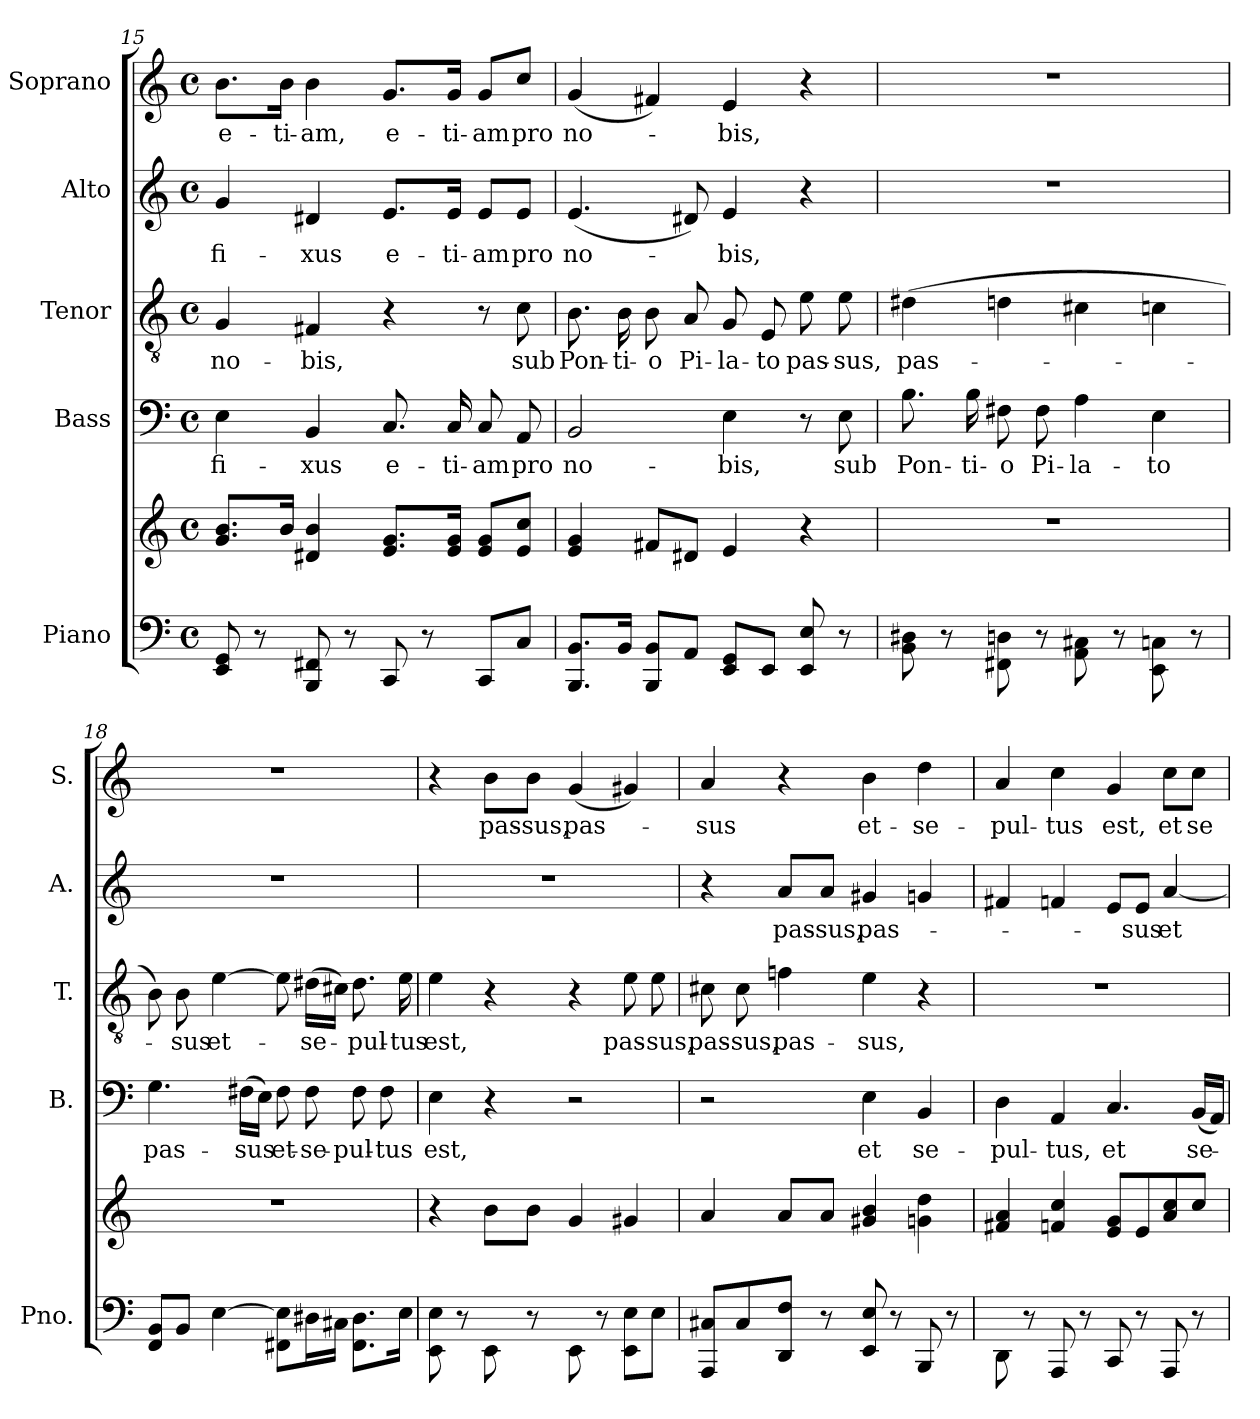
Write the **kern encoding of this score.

**kern	**kern	**kern	**text	**kern	**text	**kern	**text	**kern	**text
*part5	*part5	*part4	*part4	*part3	*part3	*part2	*part2	*part1	*part1
*staff6	*staff5	*staff4	*staff4	*staff3	*staff3	*staff2	*staff2	*staff1	*staff1
*I"Piano	*	*I"Bass	*	*I"Tenor	*	*I"Alto	*	*I"Soprano	*
*I'Pno.	*	*I'B.	*	*I'T.	*	*I'A.	*	*I'S.	*
*clefF4	*clefG2	*clefF4	*	*clefGv2	*	*clefG2	*	*clefG2	*
*k[]	*k[]	*k[]	*	*k[]	*	*k[]	*	*k[]	*
*M4/4	*M4/4	*M4/4	*	*M4/4	*	*M4/4	*	*M4/4	*
*met(c)	*met(c)	*met(c)	*	*met(c)	*	*met(c)	*	*met(c)	*
=15	=15	=15	=15	=15	=15	=15	=15	=15	=15
!	!	!	!LO:LY:b	!	!LO:LY:b	!	!LO:LY:b	!	!LO:LY:b
8EE/ 8GG/	8.g/ 8.b/L	4E\	-fi-	4G/	no-	4g/	-fi-	8.b\L	e-
8r	.	.	.	.	.	.	.	.	.
!	!	!	!	!	!	!	!	!	!LO:LY:b
.	16b/Jk	.	.	.	.	.	.	16b\Jk	-ti-
!	!	!	!LO:LY:b	!	!LO:LY:b	!	!LO:LY:b	!	!LO:LY:b
8BBB/ 8FF#X/	4d#X/ 4b/	4BB/	-xus	4F#X/	-bis,	4d#X/	-xus	4b\	-am,
8r	.	.	.	.	.	.	.	.	.
!	!	!	!LO:LY:b	!	!	!	!LO:LY:b	!	!LO:LY:b
8CC/	8.e/ 8.g/L	8.C/	e-	4r	.	8.e/L	e-	8.g/L	e-
8r	.	.	.	.	.	.	.	.	.
!	!	!	!LO:LY:b	!	!	!	!LO:LY:b	!	!LO:LY:b
.	16e/ 16g/Jk	16C/	-ti-	.	.	16e/Jk	-ti-	16g/Jk	-ti-
!	!	!	!LO:LY:b	!	!	!	!LO:LY:b	!	!LO:LY:b
8CC/L	8e/ 8g/L	8C/	-am	8r	.	8e/L	-am	8g/L	-am
!	!	!	!LO:LY:b	!	!LO:LY:b	!	!LO:LY:b	!	!LO:LY:b
8C/J	8e/ 8cc/J	8AA/	pro	8c\	sub	8e/J	pro	8cc/J	pro
=16	=16	=16	=16	=16	=16	=16	=16	=16	=16
!	!	!	!LO:LY:b	!	!LO:LY:b	!	!LO:LY:b	!	!LO:LY:b
8.BBB/ 8.BB/L	4e/ 4g/	2BB/	no-	8.B\	Pon-	(<4.e/	no-	(<4g/	no-
!	!	!	!	!	!LO:LY:b	!	!	!	!
16BB/Jk	.	.	.	16B\	-ti-	.	.	.	.
!	!	!	!	!	!LO:LY:b	!	!	!	!
8BBB/ 8BB/L	8f#X/L	.	.	8B\	-o	.	.	4f#X/)	.
!	!	!	!	!	!LO:LY:b	!	!	!	!
8AA/J	8d#X/J	.	.	8A/	Pi-	8d#X/)	.	.	.
!	!	!	!LO:LY:b	!	!LO:LY:b	!	!LO:LY:b	!	!LO:LY:b
8EE/ 8GG/L	4e/	4E\	-bis,	8G/	-la-	4e/	-bis,	4e/	-bis,
!	!	!	!	!	!LO:LY:b	!	!	!	!
8EE/J	.	.	.	8E/	-to	.	.	.	.
!	!	!	!	!	!LO:LY:b	!	!	!	!
8EE/ 8E/	4r	8r	.	8e\	pas-	4r	.	4r	.
!	!	!	!LO:LY:b	!	!LO:LY:b	!	!	!	!
8r	.	8E\	sub	8e\	-sus,	.	.	.	.
!!LO:PB:g=z
=17	=17	=17	=17	=17	=17	=17	=17	=17	=17
!	!	!	!LO:LY:b	!	!LO:LY:b	!	!	!	!
8BB\ 8D#X\	1r	8.B\	Pon-	(>4d#X\	pas-	1r	.	1r	.
8r	.	.	.	.	.	.	.	.	.
!	!	!	!LO:LY:b	!	!	!	!	!	!
.	.	16B\	-ti-	.	.	.	.	.	.
!	!	!	!LO:LY:b	!	!	!	!	!	!
8FF#X\ 8Dn\	.	8F#X\	-o	4dn\	.	.	.	.	.
!	!	!	!LO:LY:b	!	!	!	!	!	!
8r	.	8F#\	Pi-	.	.	.	.	.	.
!	!	!	!LO:LY:b	!	!	!	!	!	!
8AA\ 8C#X\	.	4A\	-la-	4c#X\	.	.	.	.	.
8r	.	.	.	.	.	.	.	.	.
!	!	!	!LO:LY:b	!	!	!	!	!	!
8EE\ 8Cn\	.	4E\	-to	4cn\	.	.	.	.	.
8r	.	.	.	.	.	.	.	.	.
=18	=18	=18	=18	=18	=18	=18	=18	=18	=18
!	!	!	!LO:LY:b	!	!	!	!	!	!
8FF/ 8BB/L	1r	4.G\	pas-	8B\)	.	1r	.	1r	.
!	!	!	!	!	!LO:LY:b	!	!	!	!
8BB/J	.	.	.	8B\	-sus	.	.	.	.
!	!	!	!	!	!LO:LY:b	!	!	!	!
[4E\	.	.	.	[4e\	et-	.	.	.	.
!	!	!	!LO:LY:b	!	!	!	!	!	!
.	.	(>16F#X\LL	-sus	.	.	.	.	.	.
.	.	16E\JJ)	.	.	.	.	.	.	.
!	!	!	!LO:LY:b	!	!	!	!	!	!
8FF#X\ 8E\]L	.	8F#\	et-	8e\]	.	.	.	.	.
!	!	!	!LO:LY:b	!	!LO:LY:b	!	!	!	!
16D#X\L	.	8F#\	-se-	(>16d#X\LL	-se-	.	.	.	.
16C#X\JJ	.	.	.	16c#X\JJ)	.	.	.	.	.
!	!	!	!LO:LY:b	!	!LO:LY:b	!	!	!	!
8.FF#\ 8.D#\L	.	8F#\	-pul-	8.d#\	-pul-	.	.	.	.
!	!	!	!LO:LY:b	!	!	!	!	!	!
.	.	8F#\	-tus	.	.	.	.	.	.
!	!	!	!	!	!LO:LY:b	!	!	!	!
16E\Jk	.	.	.	16e\	-tus	.	.	.	.
=19	=19	=19	=19	=19	=19	=19	=19	=19	=19
!	!	!	!LO:LY:b	!	!LO:LY:b	!	!	!	!
8EE\ 8E\	4r	4E\	est,	4e\	est,	1r	.	4r	.
8r	.	.	.	.	.	.	.	.	.
!	!	!	!	!	!	!	!	!	!LO:LY:b
8EE\	8b\L	4r	.	4r	.	.	.	8b\L	pas-
!	!	!	!	!	!	!	!	!	!LO:LY:b
8r	8b\J	.	.	.	.	.	.	8b\J	-sus,
!	!	!	!	!	!	!	!	!	!LO:LY:b
8EE\	4g/	2r	.	4r	.	.	.	(<4g/	pas-
8r	.	.	.	.	.	.	.	.	.
!	!	!	!	!	!LO:LY:b	!	!	!	!
8EE\ 8E\L	4g#X/	.	.	8e\	pas-	.	.	4g#X/)	.
!	!	!	!	!	!LO:LY:b	!	!	!	!
8E\J	.	.	.	8e\	-sus,	.	.	.	.
=20	=20	=20	=20	=20	=20	=20	=20	=20	=20
!	!	!	!	!	!LO:LY:b	!	!	!	!LO:LY:b
8AAA/ 8C#X/L	4a/	2r	.	8c#X\	pas-	4r	.	4a/	-sus
!	!	!	!	!	!LO:LY:b	!	!	!	!
8C#/	.	.	.	8c#\	-sus,	.	.	.	.
!	!	!	!	!	!LO:LY:b	!	!LO:LY:b	!	!
8DD/ 8F/J	8a/L	.	.	4fn\	pas-	8a/L	pas-	4r	.
!	!	!	!	!	!	!	!LO:LY:b	!	!
8r	8a/J	.	.	.	.	8a/J	-sus,	.	.
!	!	!	!LO:LY:b	!	!LO:LY:b	!	!LO:LY:b	!	!LO:LY:b
8EE/ 8E/	4g#X/ 4b/	4E\	et	4e\	-sus,	4g#X/	pas-	4b\	et-
8r	.	.	.	.	.	.	.	.	.
!	!	!	!LO:LY:b	!	!	!	!	!	!LO:LY:b
8BBB/	4gn\ 4dd\	4BB/	se-	4r	.	4gn/	.	4dd\	-se-
8r	.	.	.	.	.	.	.	.	.
!!LO:LB:g=z
=21	=21	=21	=21	=21	=21	=21	=21	=21	=21
!	!	!	!LO:LY:b	!	!	!	!	!	!LO:LY:b
8DD\	4f#X/ 4a/	4D\	-pul-	1r	.	4f#X/	.	4a/	-pul-
8r	.	.	.	.	.	.	.	.	.
!	!	!	!LO:LY:b	!	!	!	!	!	!LO:LY:b
8AAA/	4fn/ 4cc/	4AA/	-tus,	.	.	4fn/	.	4cc\	-tus
8r	.	.	.	.	.	.	.	.	.
!	!	!	!LO:LY:b	!	!	!	!	!	!LO:LY:b
8CC/	8e/ 8g/L	4.C/	et	.	.	8e/L	.	4g/	est,
!	!	!	!	!	!	!	!LO:LY:b	!	!
8r	8e/	.	.	.	.	8e/J	-sus	.	.
!	!	!	!	!	!	!	!LO:LY:b	!	!LO:LY:b
8AAA/	8a/ 8cc/	.	.	.	.	[4a/	et	8cc\L	et
!	!	!	!LO:LY:b	!	!	!	!	!	!LO:LY:b
8r	8cc/J	(>16BB/LL	se-	.	.	.	.	8cc\J	se-
.	.	16AA/JJ)	.	.	.	.	.	.	.
=	=	=	=	=	=	=	=	=	=
*-	*-	*-	*-	*-	*-	*-	*-	*-	*-
